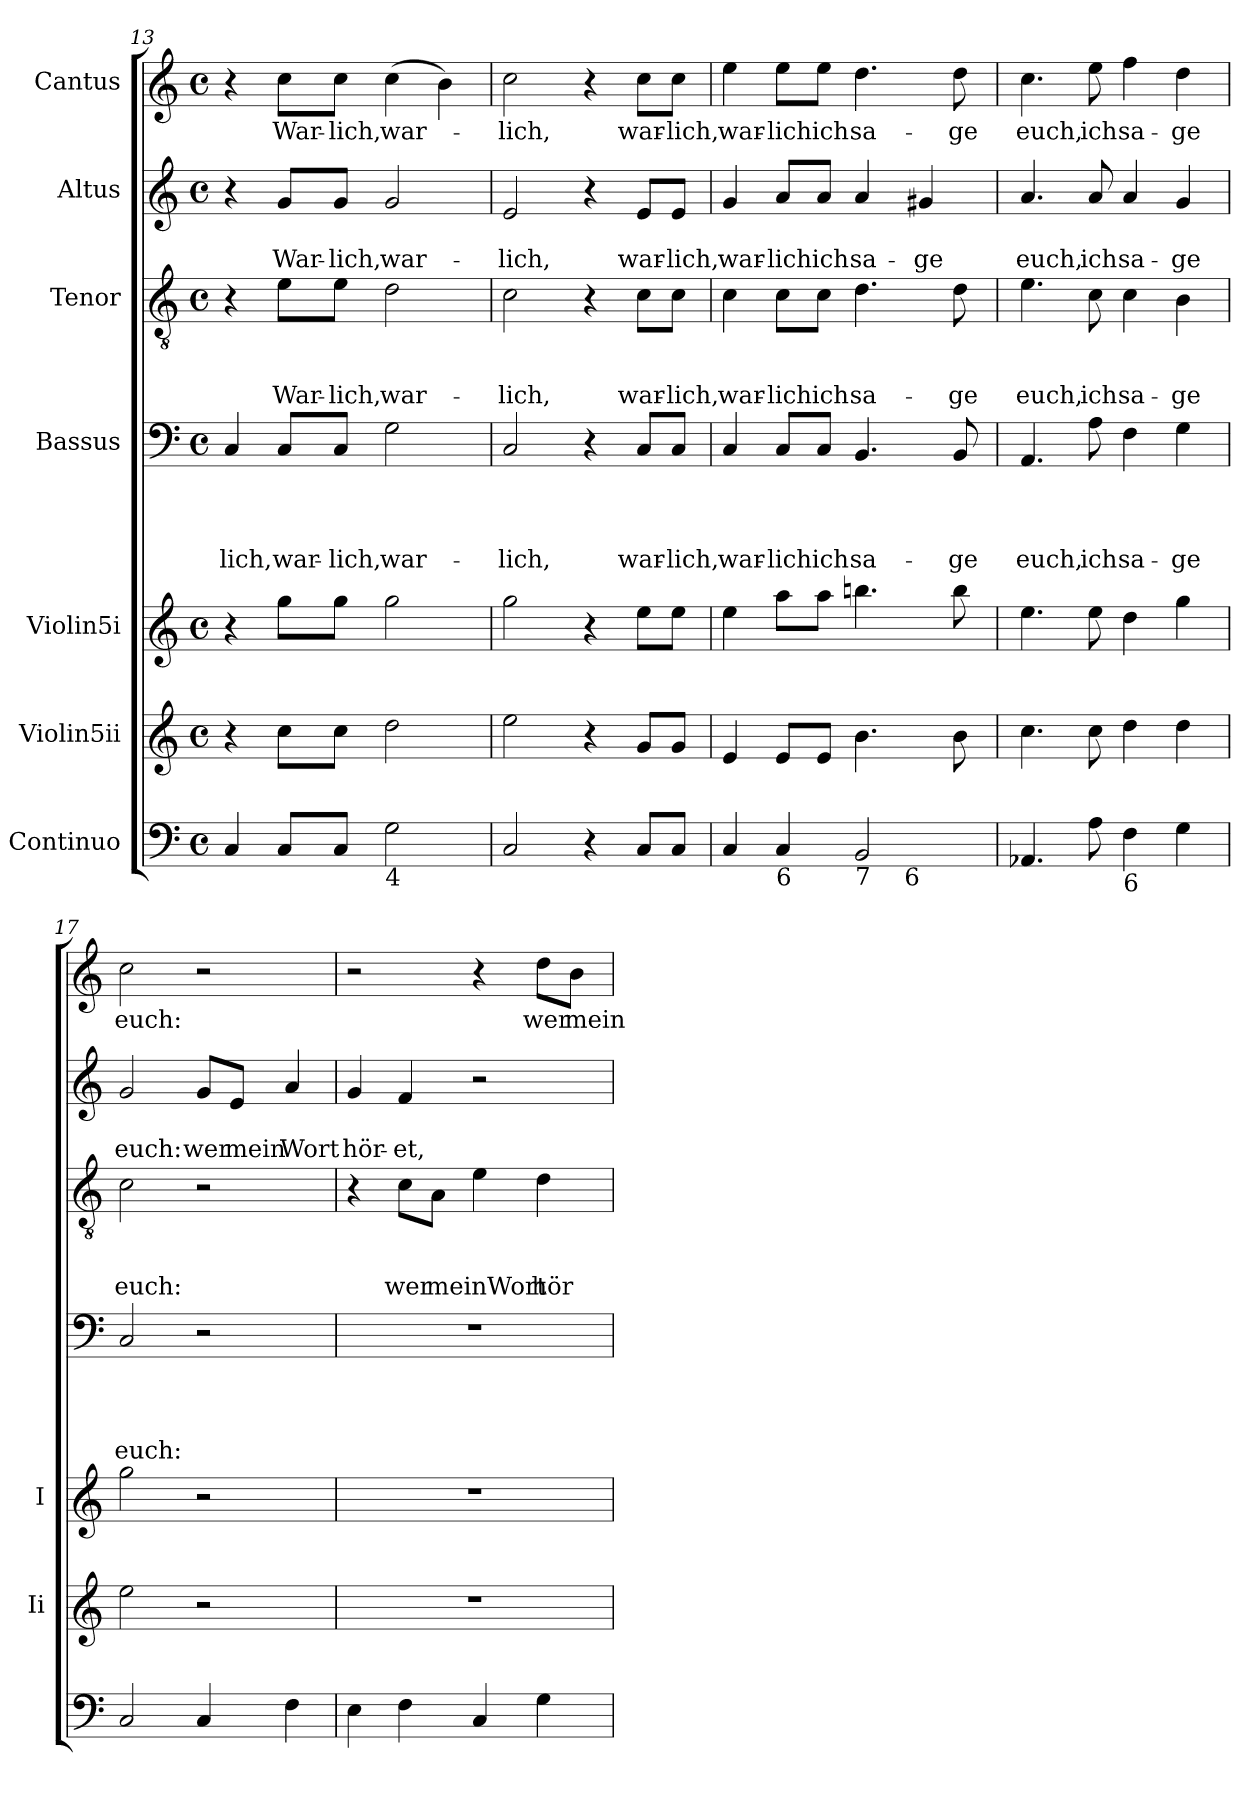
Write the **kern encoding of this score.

**kern	**kern	**kern	**kern	**text	**text	**text	**text	**kern	**text	**text	**text	**kern	**text	**text	**kern	**text
*part7	*part6	*part5	*part4	*part4	*part4	*part4	*part4	*part3	*part3	*part3	*part3	*part2	*part2	*part2	*part1	*part1
*staff7	*staff6	*staff5	*staff4	*staff4	*staff4	*staff4	*staff4	*staff3	*staff3	*staff3	*staff3	*staff2	*staff2	*staff2	*staff1	*staff1
*I"Continuo	*I"Violin5ii	*I"Violin5i	*I"Bassus	*	*	*	*	*I"Tenor	*	*	*	*I"Altus	*	*	*I"Cantus	*
*	*I'Ii	*I'I	*	*	*	*	*	*	*	*	*	*	*	*	*	*
*clefF4	*clefG2	*clefG2	*clefF4	*	*	*	*	*clefGv2	*	*	*	*clefG2	*	*	*clefG2	*
*k[]	*k[]	*k[]	*k[]	*	*	*	*	*k[]	*	*	*	*k[]	*	*	*k[]	*
*C:	*C:	*C:	*C:	*	*	*	*	*C:	*	*	*	*C:	*	*	*C:	*
*M4/4	*M4/4	*M4/4	*M4/4	*	*	*	*	*M4/4	*	*	*	*M4/4	*	*	*M4/4	*
*met(c)	*met(c)	*met(c)	*met(c)	*	*	*	*	*met(c)	*	*	*	*met(c)	*	*	*met(c)	*
=13	=13	=13	=13	=13	=13	=13	=13	=13	=13	=13	=13	=13	=13	=13	=13	=13
!	!	!	!	!	!	!	!LO:LY:b	!	!	!	!	!	!	!	!	!
4C/	4r	4r	4C/	.	.	.	-lich,	4r	.	.	.	4r	.	.	4r	.
!	!	!	!	!	!	!	!LO:LY:b	!	!	!	!LO:LY:b	!	!	!LO:LY:b	!	!LO:LY:b
8C/L	8cc\L	8gg\L	8C/L	.	.	.	war-	8e\L	.	.	War-	8g/L	.	War-	8cc\L	War-
!	!	!	!	!	!	!	!LO:LY:b:rj	!	!	!	!LO:LY:b:rj	!	!	!LO:LY:b:rj	!	!LO:LY:b:rj
8C/J	8cc\J	8gg\J	8C/J	.	.	.	-lich,	8e\J	.	.	-lich,	8g/J	.	-lich,	8cc\J	-lich,
!LO:TX:b:t=4	!	!	!	!	!	!	!	!	!	!	!	!	!	!	!	!
!	!	!	!	!	!	!	!LO:LY:b	!	!	!	!LO:LY:b	!	!	!LO:LY:b	!	!LO:LY:b
2G\	2dd\	2gg\	2G\	.	.	.	war-	2d\	.	.	war-	2g/	.	war-	(>4cc\	war-
.	.	.	.	.	.	.	.	.	.	.	.	.	.	.	4b\)	.
=14	=14	=14	=14	=14	=14	=14	=14	=14	=14	=14	=14	=14	=14	=14	=14	=14
!	!	!	!	!	!	!	!LO:LY:b	!	!	!	!LO:LY:b	!	!	!LO:LY:b	!	!LO:LY:b
2C/	2ee\	2gg\	2C/	.	.	.	-lich,	2c\	.	.	-lich,	2e/	.	-lich,	2cc\	-lich,
4r	4r	4r	4r	.	.	.	.	4r	.	.	.	4r	.	.	4r	.
!	!	!	!	!	!	!	!LO:LY:b	!	!	!	!LO:LY:b	!	!	!LO:LY:b	!	!LO:LY:b
8C/L	8g/L	8ee\L	8C/L	.	.	.	war-	8c\L	.	.	war-	8e/L	.	war-	8cc\L	war-
!	!	!	!	!	!	!	!LO:LY:b:rj	!	!	!	!LO:LY:b:rj	!	!	!LO:LY:b:rj	!	!LO:LY:b:rj
8C/J	8g/J	8ee\J	8C/J	.	.	.	-lich,	8c\J	.	.	-lich,	8e/J	.	-lich,	8cc\J	-lich,
=15	=15	=15	=15	=15	=15	=15	=15	=15	=15	=15	=15	=15	=15	=15	=15	=15
!	!	!	!	!	!	!	!LO:LY:b	!	!	!	!LO:LY:b	!	!	!LO:LY:b	!	!LO:LY:b
*^	*	*	*	*	*	*	*	*	*	*	*	*	*	*	*	*
4C/	2ryy	4e/	4ee\	4C/	.	.	.	war-	4c\	.	.	war-	4g/	.	war-	4ee\	war-
!LO:TX:b:t=6	!	!	!	!	!	!	!	!	!	!	!	!	!	!	!	!	!
!	!	!	!	!	!	!	!	!LO:LY:b:rj	!	!	!	!LO:LY:b:rj	!	!	!LO:LY:b:rj	!	!LO:LY:b:rj
4C/	.	8e/L	8aa\L	8C/L	.	.	.	-lich	8c\L	.	.	-lich	8a/L	.	-lich	8ee\L	-lich
!	!	!	!	!	!	!	!	!LO:LY:b	!	!	!	!LO:LY:b	!	!	!LO:LY:b	!	!LO:LY:b
.	.	8e/J	8aa\J	8C/J	.	.	.	ich	8c\J	.	.	ich	8a/J	.	ich	8ee\J	ich
!LO:TX:b:t=7	!	!	!	!	!	!	!	!	!	!	!	!	!	!	!	!	!
!	!	!	!	!	!	!	!	!LO:LY:b	!	!	!	!LO:LY:b	!	!	!LO:LY:b	!	!LO:LY:b
2BB/	8..ryy	4.b\	4.bbn\	4.BB/	.	.	.	sa-	4.d\	.	.	sa-	4a/	.	sa-	4.dd\	sa-
!	!LO:TX:b:t=6	!	!	!	!	!	!	!	!	!	!	!	!	!	!	!	!
.	4ryy	.	.	.	.	.	.	.	.	.	.	.	.	.	.	.	.
!	!	!	!	!	!	!	!	!	!	!	!	!	!	!	!LO:LY:b	!	!
.	.	.	.	.	.	.	.	.	.	.	.	.	4g#X/	.	-ge	.	.
!	!	!	!	!	!	!	!	!LO:LY:b	!	!	!	!LO:LY:b	!	!	!	!	!LO:LY:b
.	.	8b\	8bb\	8BB/	.	.	.	-ge	8d\	.	.	-ge	.	.	.	8dd\	-ge
.	32ryy	.	.	.	.	.	.	.	.	.	.	.	.	.	.	.	.
=16	=16	=16	=16	=16	=16	=16	=16	=16	=16	=16	=16	=16	=16	=16	=16	=16	=16
!	!	!	!	!	!	!	!	!LO:LY:b	!	!	!	!LO:LY:b	!	!	!LO:LY:b	!	!LO:LY:b
*v	*v	*	*	*	*	*	*	*	*	*	*	*	*	*	*	*	*
4.AA-/	4.cc\	4.ee\	4.AA/	.	.	.	euch,	4.e\	.	.	euch,	4.a/	.	euch,	4.cc\	euch,
!	!	!	!	!	!	!	!LO:LY:b	!	!	!	!LO:LY:b	!	!	!LO:LY:b	!	!LO:LY:b
8A\	8cc\	8ee\	8A\	.	.	.	ich	8c\	.	.	ich	8a/	.	ich	8ee\	ich
!LO:TX:b:t=6	!	!	!	!	!	!	!	!	!	!	!	!	!	!	!	!
!	!	!	!	!	!	!	!LO:LY:b	!	!	!	!LO:LY:b	!	!	!LO:LY:b	!	!LO:LY:b
4F\	4dd\	4dd\	4F\	.	.	.	sa-	4c\	.	.	sa-	4a/	.	sa-	4ff\	sa-
!	!	!	!	!	!	!	!LO:LY:b	!	!	!	!LO:LY:b	!	!	!LO:LY:b	!	!LO:LY:b
4G\	4dd\	4gg\	4G\	.	.	.	-ge	4B\	.	.	-ge	4g/	.	-ge	4dd\	-ge
=17	=17	=17	=17	=17	=17	=17	=17	=17	=17	=17	=17	=17	=17	=17	=17	=17
!	!	!	!	!	!	!	!LO:LY:b	!	!	!	!LO:LY:b	!	!	!LO:LY:b	!	!LO:LY:b
2C/	2ee\	2gg\	2C/	.	.	.	euch:	2c\	.	.	euch:	2g/	.	euch:	2cc\	euch:
!	!	!	!	!	!	!	!	!	!	!	!	!	!	!LO:LY:b	!	!
4C/	2r	2r	2r	.	.	.	.	2r	.	.	.	8g/L	.	wer	2r	.
!	!	!	!	!	!	!	!	!	!	!	!	!	!	!LO:LY:b	!	!
.	.	.	.	.	.	.	.	.	.	.	.	8e/J	.	mein	.	.
!	!	!	!	!	!	!	!	!	!	!	!	!	!	!LO:LY:b	!	!
4F\	.	.	.	.	.	.	.	.	.	.	.	4a/	.	Wort	.	.
!!LO:LB:g=z
=18	=18	=18	=18	=18	=18	=18	=18	=18	=18	=18	=18	=18	=18	=18	=18	=18
!	!	!	!	!	!	!	!	!	!	!	!	!	!	!LO:LY:b	!	!
4E\	1r	1r	1r	.	.	.	.	4r	.	.	.	4g/	.	hör-	2r	.
!	!	!	!	!	!	!	!	!	!	!	!LO:LY:b	!	!	!LO:LY:b:rj	!	!
4F\	.	.	.	.	.	.	.	8c\L	.	.	wer	4f/	.	-et,	.	.
!	!	!	!	!	!	!	!	!	!	!	!LO:LY:b	!	!	!	!	!
.	.	.	.	.	.	.	.	8A\J	.	.	meinWort	.	.	.	.	.
4C/	.	.	.	.	.	.	.	4e\	.	.	.	2r	.	.	4r	.
!	!	!	!	!	!	!	!	!	!	!	!LO:LY:b	!	!	!	!	!LO:LY:b
4G\	.	.	.	.	.	.	.	4d\	.	.	hör-	.	.	.	8dd\L	wer
!	!	!	!	!	!	!	!	!	!	!	!	!	!	!	!	!LO:LY:b
.	.	.	.	.	.	.	.	.	.	.	.	.	.	.	8b\J	mein
=	=	=	=	=	=	=	=	=	=	=	=	=	=	=	=	=
*-	*-	*-	*-	*-	*-	*-	*-	*-	*-	*-	*-	*-	*-	*-	*-	*-
